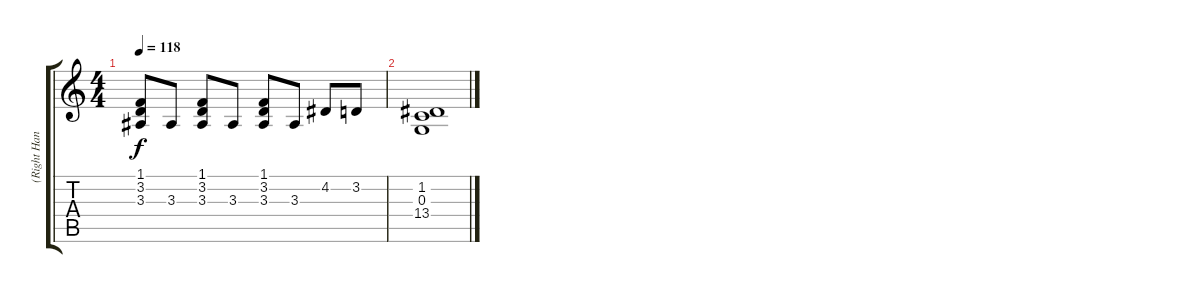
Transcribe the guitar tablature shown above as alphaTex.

\track ("(Right Hand)Ryan Tedder" "(Right Han") {instrument electricgrandpiano}
\staff {score tabs}
\tuning (E4 B3 G3 D3 A2 E2) {hide}
\ts (4 4)
\tempo 118
\clef g2
\ks c
(1.1 3.2 3.3).8{dy f} 3.3.8 (1.1 3.2 3.3).8 3.3.8 (1.1 3.2 3.3).8 3.3.8 4.2.8 3.2.8 |
(1.2 0.3 13.4).1
